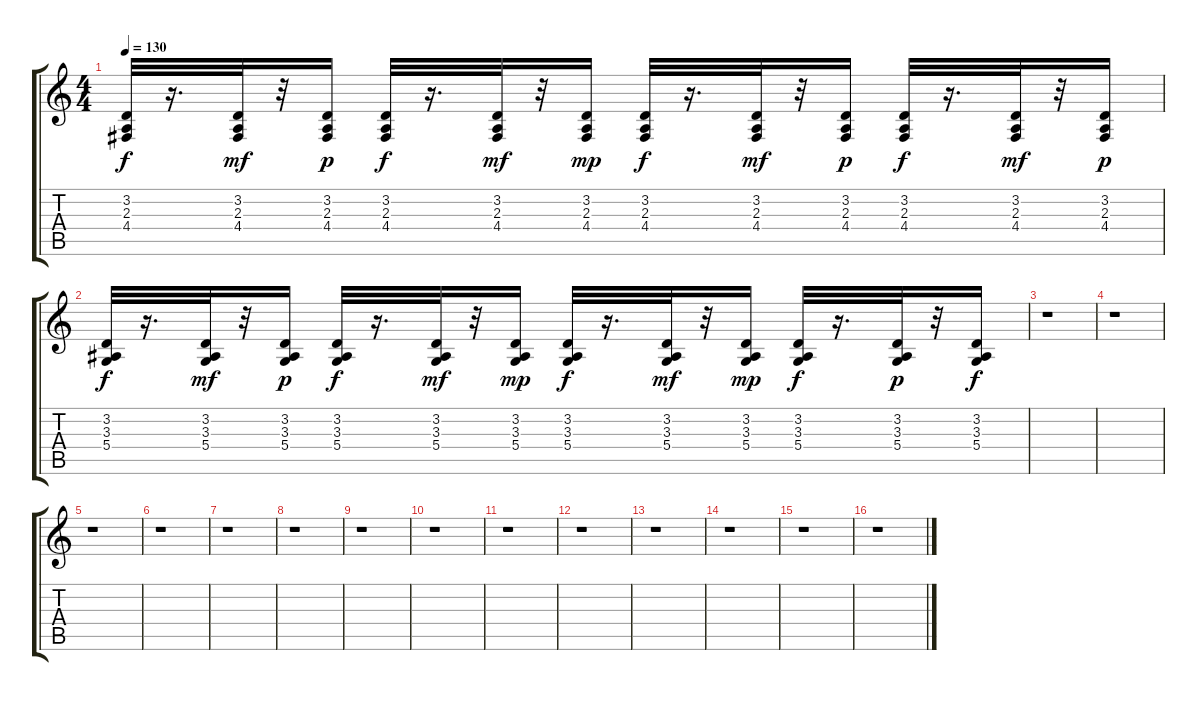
\track "" {instrument lead2sawtooth}
\staff {score tabs}
\tuning (E4 B3 G3 D3 A2 E2) {hide}
\ts (4 4)
\tempo 130
\clef g2
\ks c
(3.2 2.3 4.4).32{dy f balance 0} r.16{d} (3.2 2.3 4.4).32{dy mf balance 2} r.32 (3.2 2.3 4.4).16{dy p balance 3} (3.2 2.3 4.4).32{dy f balance 4} r.16{d} (3.2 2.3 4.4).32{dy mf balance 6} r.32 (3.2 2.3 4.4).16{dy mp balance 7} (3.2 2.3 4.4).32{dy f balance 8} r.16{d} (3.2 2.3 4.4).32{dy mf balance 10} r.32 (3.2 2.3 4.4).16{dy p balance 11} (3.2 2.3 4.4).32{dy f balance 12} r.16{d} (3.2 2.3 4.4).32{dy mf balance 14} r.32 (3.2 2.3 4.4).16{dy p balance 15} |
(3.2 3.3 5.4).32{dy f balance 16} r.16{d} (3.2 3.3 5.4).32{dy mf balance 14} r.32 (3.2 3.3 5.4).16{dy p balance 13} (3.2 3.3 5.4).32{dy f balance 12} r.16{d} (3.2 3.3 5.4).32{dy mf balance 10} r.32 (3.2 3.3 5.4).16{dy mp balance 9} (3.2 3.3 5.4).32{dy f balance 8} r.16{d} (3.2 3.3 5.4).32{dy mf balance 6} r.32 (3.2 3.3 5.4).16{dy mp balance 5} (3.2 3.3 5.4).32{dy f balance 4} r.16{d} (3.2 3.3 5.4).32{dy p balance 2} r.32 (3.2 3.3 5.4).16{dy f balance 1} |
r.1 |
r.1 |
r.1 |
r.1 |
r.1 |
r.1 |
r.1 |
r.1 |
r.1 |
r.1 |
r.1 |
r.1 |
r.1 |
r.1
